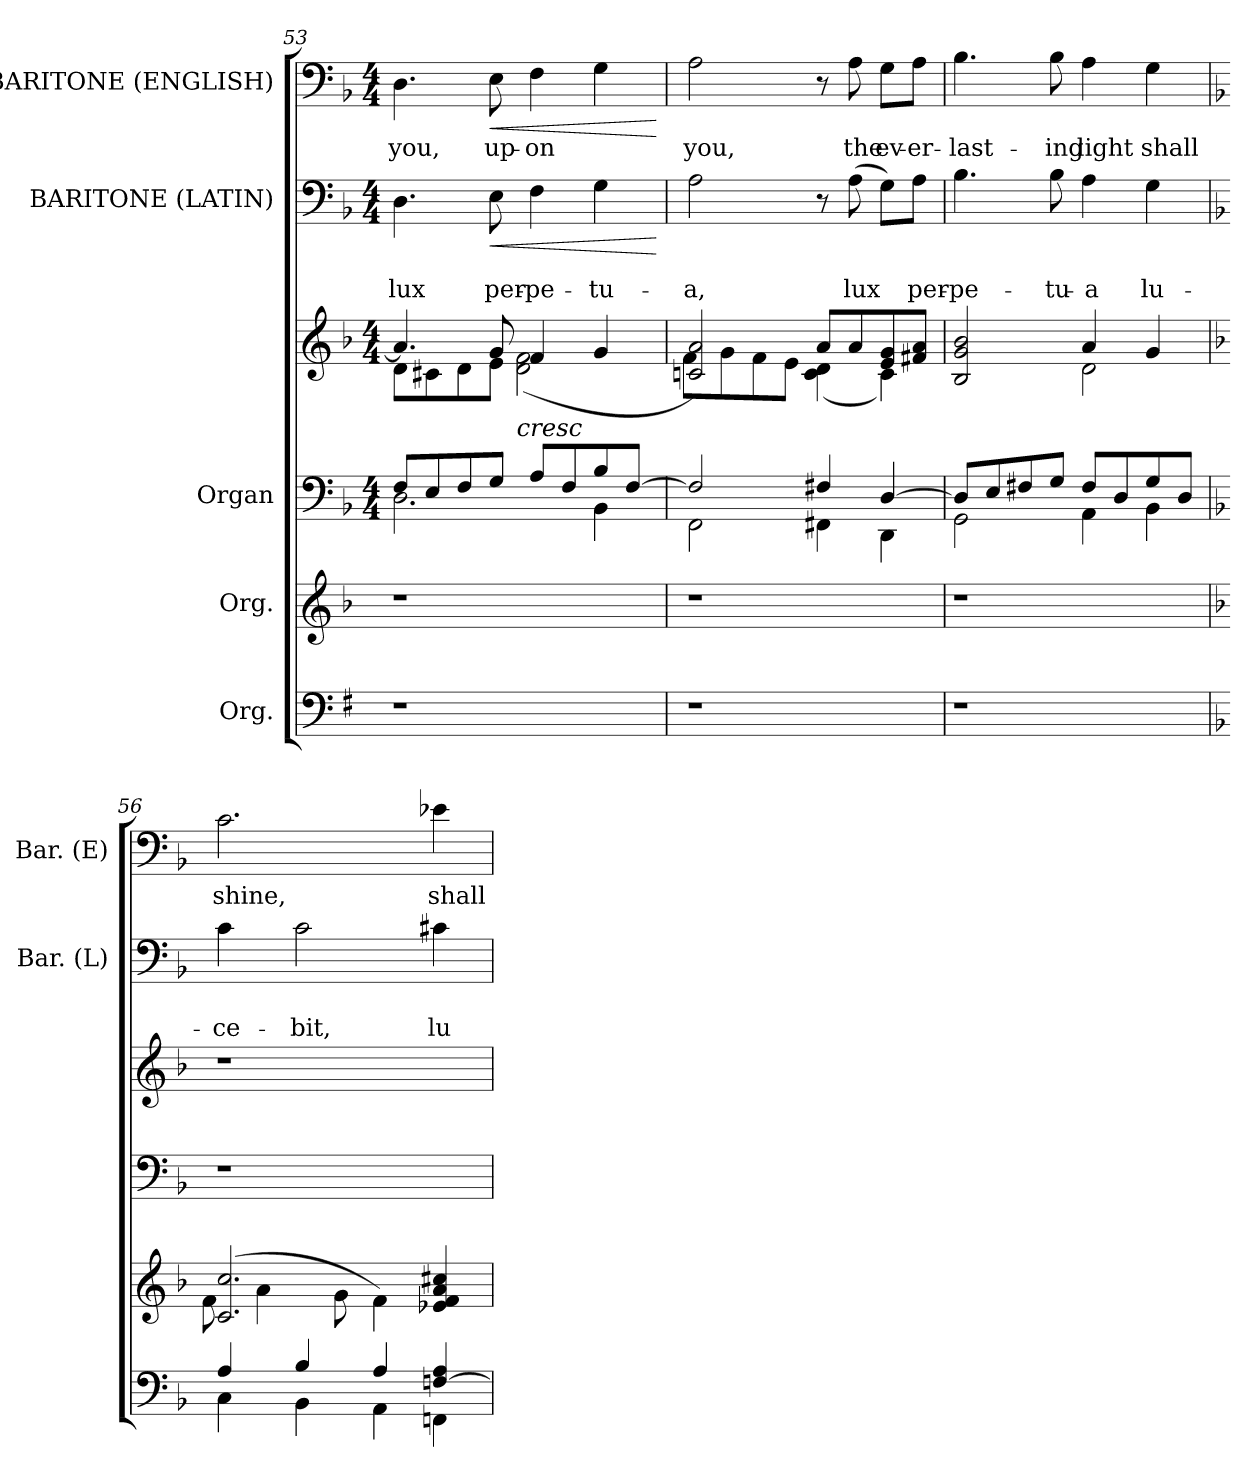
**kern	**kern	**kern	**kern	**kern	**text	**text	**dynam	**kern	**text	**dynam
*part5	*part4	*part3	*part3	*part2	*part2	*part2	*part2	*part1	*part1	*part1
*staff6	*staff5	*staff4	*staff3	*staff2	*staff2	*staff2	*staff2	*staff1	*staff1	*staff1
*I"Org.	*I"Org.	*I"Organ	*	*I"BARITONE (LATIN)	*	*	*	*I"BARITONE (ENGLISH)	*	*
*	*	*	*	*I'Bar. (L)	*	*	*	*I'Bar. (E)	*	*
*clefF4	*clefG2	*clefF4	*clefG2	*clefF4	*	*	*	*clefF4	*	*
*k[f#]	*k[b-]	*k[b-]	*k[b-]	*k[b-]	*	*	*	*k[b-]	*	*
*G:	*F:	*F:	*F:	*F:	*	*	*	*F:	*	*
*	*	*M4/4	*M4/4	*M4/4	*	*	*	*M4/4	*	*
=53	=53	=53	=53	=53	=53	=53	=53	=53	=53	=53
*	*	*^	*^	*	*	*	*	*	*	*
!	!	!	!	!	!	!	!	!LO:LY:b	!	!	!LO:LY:b	!
*	*	*	*^	*	*	*	*	*	*	*	*	*
1r	1r	8F/L	2.D\	4...ryy	4.a/]	8d\L	4.D\	.	lux	.	4.D\	you,	.
.	.	8E/	.	.	.	8c#X\	.	.	.	.	.	.	.
.	.	8F/	.	.	.	8d\	.	.	.	.	.	.	.
!	!	!	!	!	!	!	!	!	!LO:LY:b	!LO:HP:b	!	!LO:LY:b	!LO:HP:b
.	.	8G/J	.	.	8g/	8e\J	8E\	.	per-	<	8E\	up-	<
!	!	!	!	!LO:TX:a:i:t=cresc	!	!	!	!	!	!	!	!	!
.	.	.	.	2ryy	.	.	.	.	.	.	.	.	.
!	!	!	!	!	!	!	!	!	!LO:LY:b:rj	!	!	!LO:LY:b	!
.	.	8A/L	.	.	4f/	(2d\ 2f\	4F\	.	-pe-	.	4F\	-on	.
.	.	8F/	.	.	.	.	.	.	.	.	.	.	.
!	!	!	!	!	!	!	!	!	!LO:LY:b	!	!	!	!
.	.	8B-/	4BB-\	.	4g/	.	4G\	.	-tu-	.	4G\	.	.
.	.	[>8F/J	.	.	.	.	.	.	.	.	.	.	.
.	.	.	.	32ryy	.	.	.	.	.	.	.	.	.
*	*	*	*	*	*v	*v	*	*	*	*	*	*	*
.	.	.	.	.	.	.	.	.	[	.	.	[
=54	=54	=54	=54	=54	=54	=54	=54	=54	=54	=54	=54	=54
*	*	*	*	*	*^	*	*	*	*	*	*	*
!	!	!	!	!	!	!	!	!	!LO:LY:b	!	!	!LO:LY:b	!
*	*	*	*v	*v	*	*	*	*	*	*	*	*	*
1r	1r	2F/]	2FF\	(<2cn/ 2a/)	8f\L	2A\	.	-a,	.	2A\	you,	.
.	.	.	.	.	8g\	.	.	.	.	.	.	.
.	.	.	.	.	8f\	.	.	.	.	.	.	.
.	.	.	.	.	8e\J	.	.	.	.	.	.	.
.	.	4F#X/	4FF#X\	(8a/L	(4c\ 4d\)	8r	.	.	.	8r	.	.
!	!	!	!	!	!	!	!	!LO:LY:b	!	!	!LO:LY:b	!
.	.	.	.	8a/	.	(>8A\	.	lux	.	8A\	the	.
!	!	!	!	!	!	!	!	!	!	!	!LO:LY:b	!
.	.	[>4D/	4DD\	8e/ 8g/	4c\)	8G\L)	.	.	.	8G\L	ev-	.
!	!	!	!	!	!	!	!	!LO:LY:b	!	!	!LO:LY:b:rj	!
.	.	.	.	8f#X/ 8a/J	.	8A\J	.	per-	.	8A\J	-er-	.
=55	=55	=55	=55	=55	=55	=55	=55	=55	=55	=55	=55	=55
!	!	!	!	!	!	!	!	!LO:LY:b	!	!	!LO:LY:b	!
1r	1r	8D/L]	2GG\	2B-/ 2g/ 2b-/	2ryy	4.B-\	.	-pe-	.	4.B-\	-last-	.
.	.	8E/	.	.	.	.	.	.	.	.	.	.
.	.	8F#X/	.	.	.	.	.	.	.	.	.	.
!	!	!	!	!	!	!	!	!LO:LY:b	!	!	!LO:LY:b	!
.	.	8G/J	.	.	.	8B-\	.	-tu-	.	8B-\	-ing	.
!	!	!	!	!	!	!	!	!LO:LY:b	!	!	!LO:LY:b	!
.	.	8F#/L	4AA\	4a/	2d\	4A\	.	-a	.	4A\	light	.
.	.	8D/	.	.	.	.	.	.	.	.	.	.
!	!	!	!	!	!	!	!	!LO:LY:b	!	!	!LO:LY:b	!
.	.	8G/	4BB-\	4g/	.	4G\	.	lu-	.	4G\	shall	.
.	.	8D/J	.	.	.	.	.	.	.	.	.	.
*	*	*v	*v	*	*	*	*	*	*	*	*	*
*	*	*	*v	*v	*	*	*	*	*	*	*
!!LO:PB:g=z
=56	=56	=56	=56	=56	=56	=56	=56	=56	=56	=56
*k[b-]	*	*	*	*	*	*	*	*	*	*
*F:	*	*	*	*	*	*	*	*	*	*
*^	*^	*	*	*	*	*	*	*	*	*
!	!	!	!	!	!	!	!	!LO:LY:b	!	!	!LO:LY:b	!
4A/	4C\	(2.c/ 2.cc/	8f\	1r	1r	4c\	.	-ce-	.	2.c\	shine,	.
.	.	.	4a\	.	.	.	.	.	.	.	.	.
!	!	!	!	!	!	!	!	!LO:LY:b	!	!	!	!
4B-/	4BB-\	.	.	.	.	2c\	.	-bit,	.	.	.	.
.	.	.	8g\	.	.	.	.	.	.	.	.	.
4A/	4AA\	.	4f\)	.	.	.	.	.	.	.	.	.
!	!	!	!	!	!	!	!	!LO:LY:b	!	!	!LO:LY:b	!
[>4Fn/ 4A/	4FFn\	4e-X/ 4f/ 4a/ 4cc#X/	4ryy	.	.	4c#X\	.	lu-	.	4e-X\	shall	.
*v	*v	*	*	*	*	*	*	*	*	*	*	*
*	*v	*v	*	*	*	*	*	*	*	*	*
=	=	=	=	=	=	=	=	=	=	=
*-	*-	*-	*-	*-	*-	*-	*-	*-	*-	*-
